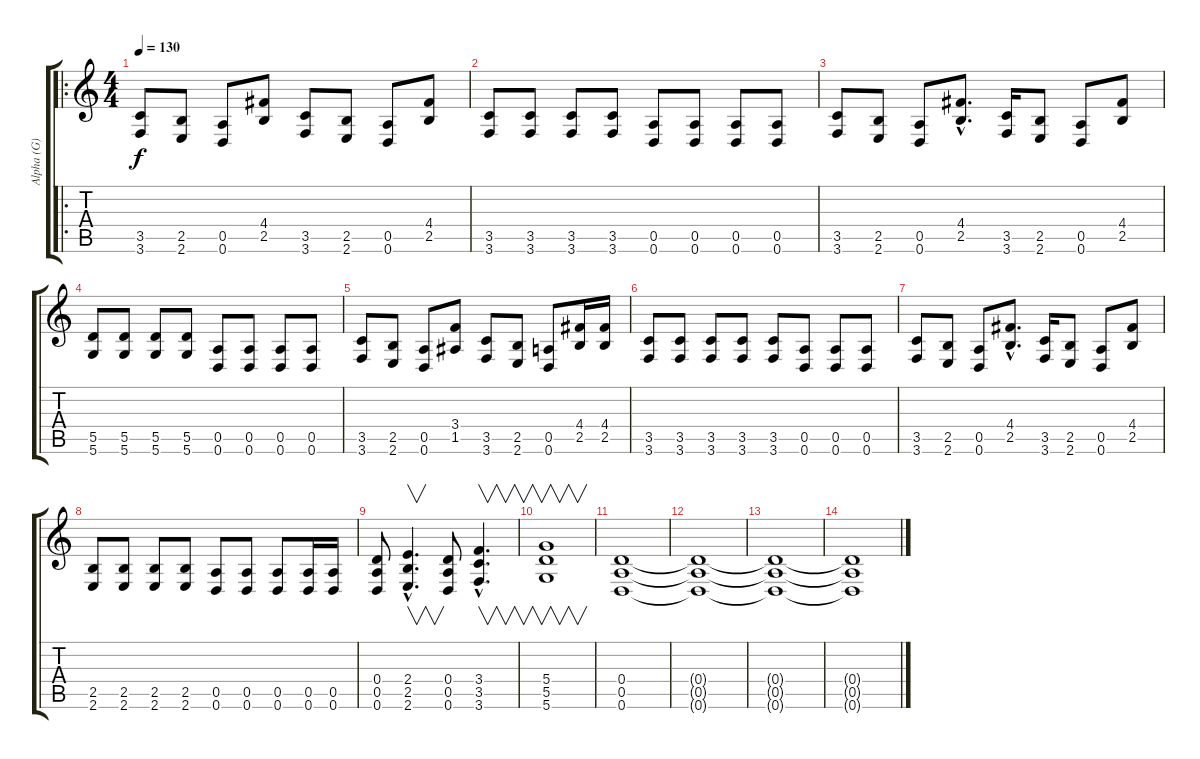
\track ("Alpha (G)" "Alpha (G)") {instrument distortionguitar}
\staff {score tabs}
\tuning (E4 B3 G3 D3 A2 D2) {hide}
\ro
\ts (4 4)
\tempo 130
\clef g2
\ks c
(3.5 3.6).8{dy f} (2.5 2.6).8 (0.5 0.6).8 (4.4 2.5).8 (3.5 3.6).8 (2.5 2.6).8 (0.5 0.6).8 (4.4 2.5).8 |
(3.5 3.6).8 (3.5 3.6).8 (3.5 3.6).8 (3.5 3.6).8 (0.5 0.6).8 (0.5 0.6).8 (0.5 0.6).8 (0.5 0.6).8 |
(3.5 3.6).8 (2.5 2.6).8 (0.5 0.6).8 (4.4{hac} 2.5{hac}).8{d} (3.5 3.6).16 (2.5 2.6).8 (0.5 0.6).8 (4.4 2.5).8 |
(5.5 5.6).8 (5.5 5.6).8 (5.5 5.6).8 (5.5 5.6).8 (0.5 0.6).8 (0.5 0.6).8 (0.5 0.6).8 (0.5 0.6).8 |
(3.5 3.6).8 (2.5 2.6).8 (0.5 0.6).8 (3.4 1.5).8 (3.5 3.6).8 (2.5 2.6).8 (0.5 0.6).8 (4.4 2.5).16 (4.4 2.5).16 |
(3.5 3.6).8 (3.5 3.6).8 (3.5 3.6).8 (3.5 3.6).8 (3.5 3.6).8 (0.5 0.6).8 (0.5 0.6).8 (0.5 0.6).8 |
(3.5 3.6).8 (2.5 2.6).8 (0.5 0.6).8 (4.4{hac} 2.5{hac}).8{d} (3.5 3.6).16 (2.5 2.6).8 (0.5 0.6).8 (4.4 2.5).8 |
(2.5 2.6).8 (2.5 2.6).8 (2.5 2.6).8 (2.5 2.6).8 (0.5 0.6).8 (0.5 0.6).8 (0.5 0.6).8 (0.5 0.6).16 (0.5 0.6).16 |
(0.4 0.5 0.6).8 (2.4{hac} 2.5{hac} 2.6{hac}).4{v d} (0.4 0.5 0.6).8 (3.4{hac} 3.5{hac} 3.6{hac}).4{v d} |
(5.4 5.5 5.6).1{v} |
(0.4 0.5 0.6).1 |
(0.4{t} 0.5{t} 0.6{t}).1 |
(0.4{t} 0.5{t} 0.6{t}).1 |
(0.4{t} 0.5{t} 0.6{t}).1
